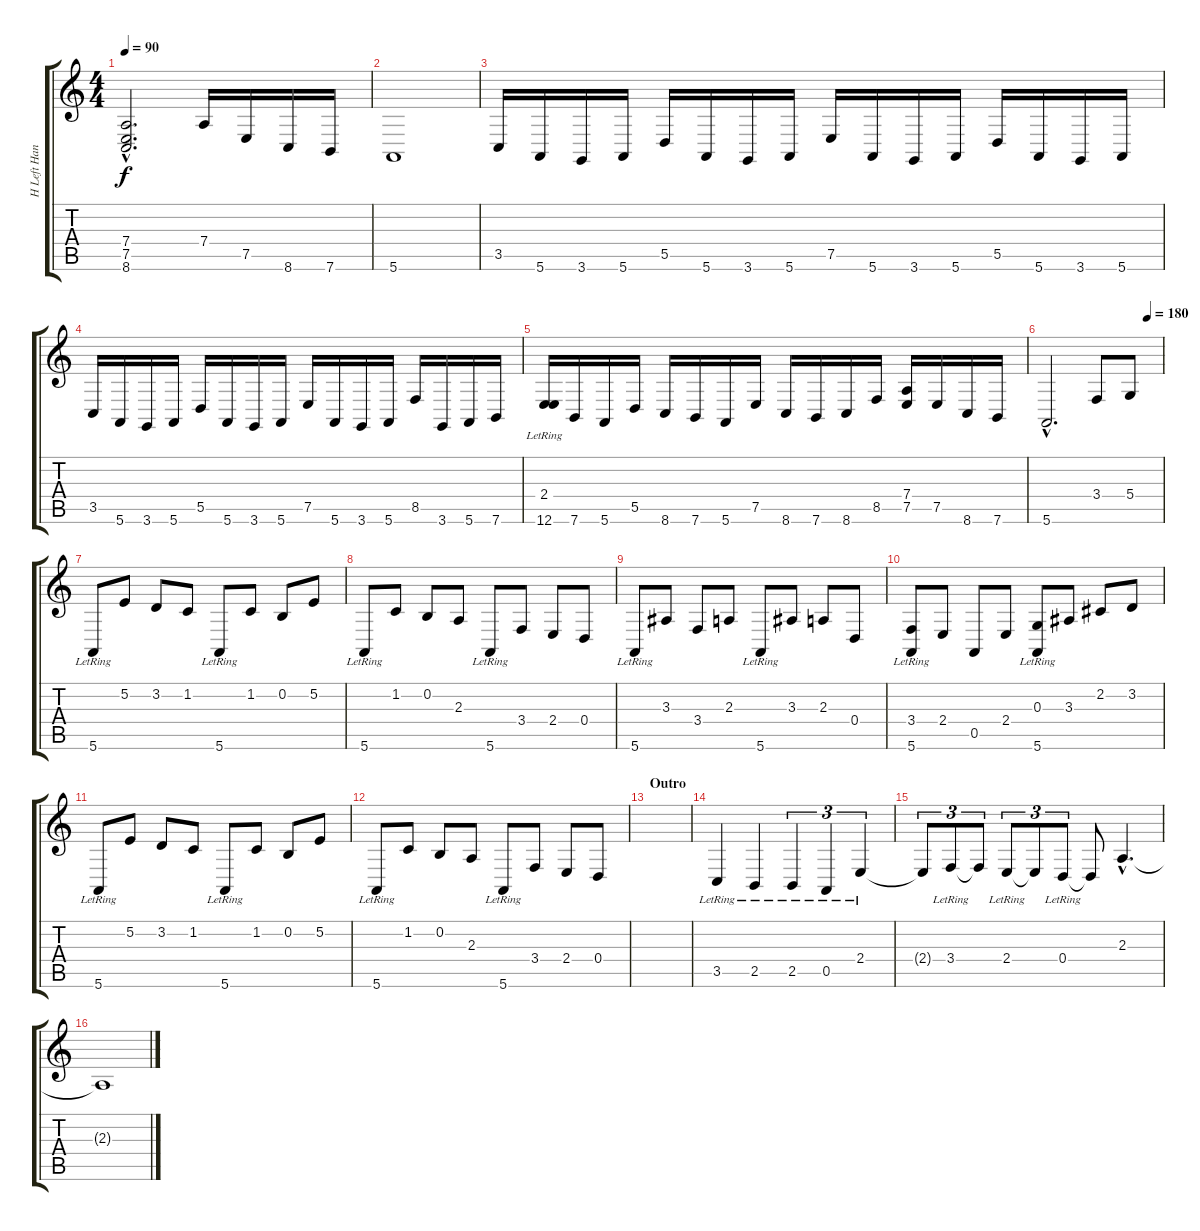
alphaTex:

\track ("H Left Hand" "H Left Han") {instrument harpsichord}
\staff {score tabs}
\tuning (E4 B3 G3 D3 A2 E2) {hide}
\ts (4 4)
\tempo 90
\clef g2
\ks c
(7.4{hac} 7.5{hac} 8.6{hac}).2{d dy f} 7.4.16 7.5.16 8.6.16 7.6.16 |
5.6.1 |
3.5.16 5.6.16 3.6.16 5.6.16 5.5.16 5.6.16 3.6.16 5.6.16 7.5.16 5.6.16 3.6.16 5.6.16 5.5.16 5.6.16 3.6.16 5.6.16 |
3.5.16 5.6.16 3.6.16 5.6.16 5.5.16 5.6.16 3.6.16 5.6.16 7.5.16 5.6.16 3.6.16 5.6.16 8.5.16 3.6.16 5.6.16 7.6.16 |
(2.4{lr} 12.6).16 7.6.16 5.6.16 5.5.16 8.6.16 7.6.16 5.6.16 7.5.16 8.6.16 7.6.16 8.6.16 8.5.16 (7.4 7.5).16 7.5.16 8.6.16 7.6.16 |
\tempo (180 0.875)
5.6{hac}.2{d} 3.4.8 5.4.8 |
5.6{lr}.8 5.2.8 3.2.8 1.2.8 5.6{lr}.8 1.2.8 0.2.8 5.2.8 |
5.6{lr}.8 1.2.8 0.2.8 2.3.8 5.6{lr}.8 3.4.8 2.4.8 0.4.8 |
5.6{lr}.8 3.3.8 3.4.8 2.3.8 5.6{lr}.8 3.3.8 2.3.8 0.4.8 |
(3.4 5.6{lr}).8 2.4.8 0.5.8 2.4.8 (0.3 5.6{lr}).8 3.3.8 2.2.8 3.2.8 |
5.6{lr}.8 5.2.8 3.2.8 1.2.8 5.6{lr}.8 1.2.8 0.2.8 5.2.8 |
5.6{lr}.8 1.2.8 0.2.8 2.3.8 5.6{lr}.8 3.4.8 2.4.8 0.4.8 |
\section ("" "Outro")
|
3.5{lr}.4 2.5{lr}.4 2.5{lr}.4{tu (3 2)} 0.5{lr}.4{tu (3 2)} 2.4{lr}.4{tu (3 2)} |
2.4{t}.8{tu (3 2)} 3.4{lr}.8{tu (3 2)} 3.4{t}.8{tu (3 2)} 2.4{lr}.8{tu (3 2)} 2.4{t}.8{tu (3 2)} 0.4{lr}.8{tu (3 2)} 0.4{t}.8 2.3{hac}.4{d} |
2.3{t}.1
